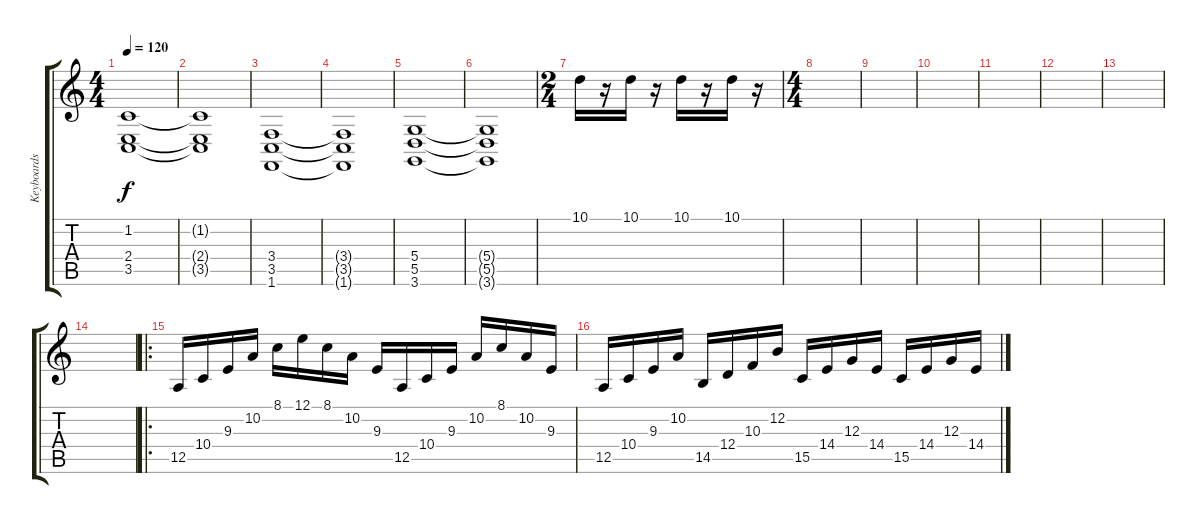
\track ("Keyboards" "Keyboards") {instrument lead2sawtooth}
\staff {score tabs}
\tuning (E4 B3 G3 D3 A2 E2) {hide}
\ts (4 4)
\tempo 120
\clef g2
\ks c
(1.2 2.4 3.5).1{dy f} |
(1.2{t} 2.4{t} 3.5{t}).1 |
(3.4 3.5 1.6).1 |
(3.4{t} 3.5{t} 1.6{t}).1 |
(5.4 5.5 3.6).1 |
(5.4{t} 5.5{t} 3.6{t}).1 |
\ts (2 4)
10.1.16 r.16 10.1.16 r.16 10.1.16 r.16 10.1.16 r.16 |
\ts (4 4)
|
|
|
|
|
|
|
\ro
12.5.16 10.4.16 9.3.16 10.2.16 8.1.16 12.1.16 8.1.16 10.2.16 9.3.16 12.5.16 10.4.16 9.3.16 10.2.16 8.1.16 10.2.16 9.3.16 |
12.5.16 10.4.16 9.3.16 10.2.16 14.5.16 12.4.16 10.3.16 12.2.16 15.5.16 14.4.16 12.3.16 14.4.16 15.5.16 14.4.16 12.3.16 14.4.16
